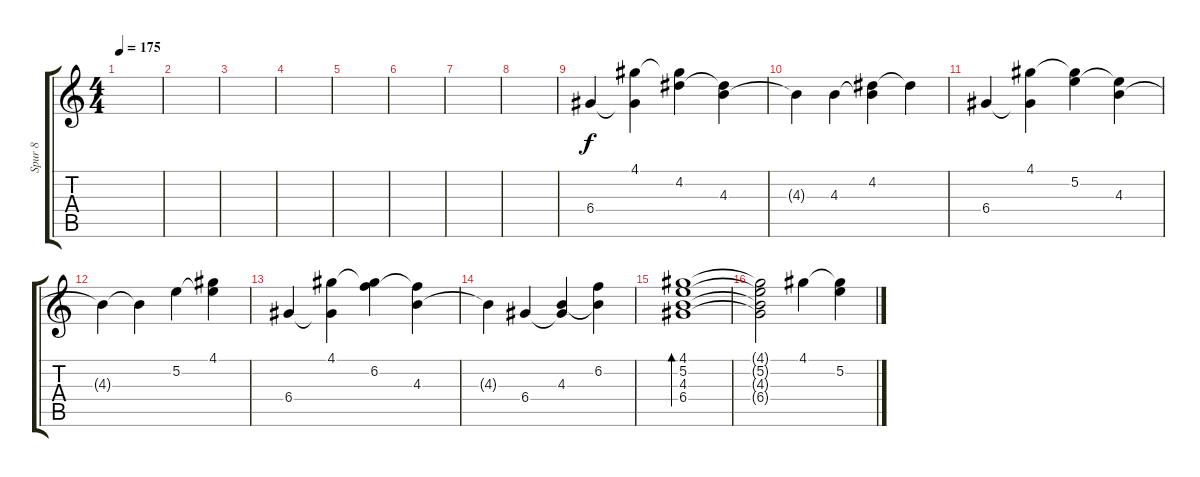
\track ("Spur 8" "Spur 8") {instrument acousticguitarsteel}
\staff {score tabs}
\tuning (E4 B3 G3 D3 A2 E2) {hide}
\ts (4 4)
\tempo 175
\clef g2
\ks c
|
|
|
|
|
|
|
|
6.4.4 (4.1 6.4{t}).4 (4.1{t} 4.2).4 (4.2{t} 4.3).4 |
4.3{t}.4 4.3.4 (4.2 4.3{t}).4 4.2{t}.4 |
6.4.4 (4.1 6.4{t}).4 (4.1{t} 5.2).4 (5.2{t} 4.3).4 |
4.3{t}.4 4.3{t}.4 5.2.4 (4.1 5.2{t}).4 |
6.4.4 (4.1 6.4{t}).4 (4.1{t} 6.2).4 (6.2{t} 4.3).4 |
4.3{t}.4 6.4.4 (4.3 6.4{t}).4 (6.2 4.3{t}).4 |
(4.1 5.2 4.3 6.4).1{bd 480} |
(4.1{t} 5.2{t} 4.3{t} 6.4{t}).2 4.1.4 (4.1{t} 5.2).4
